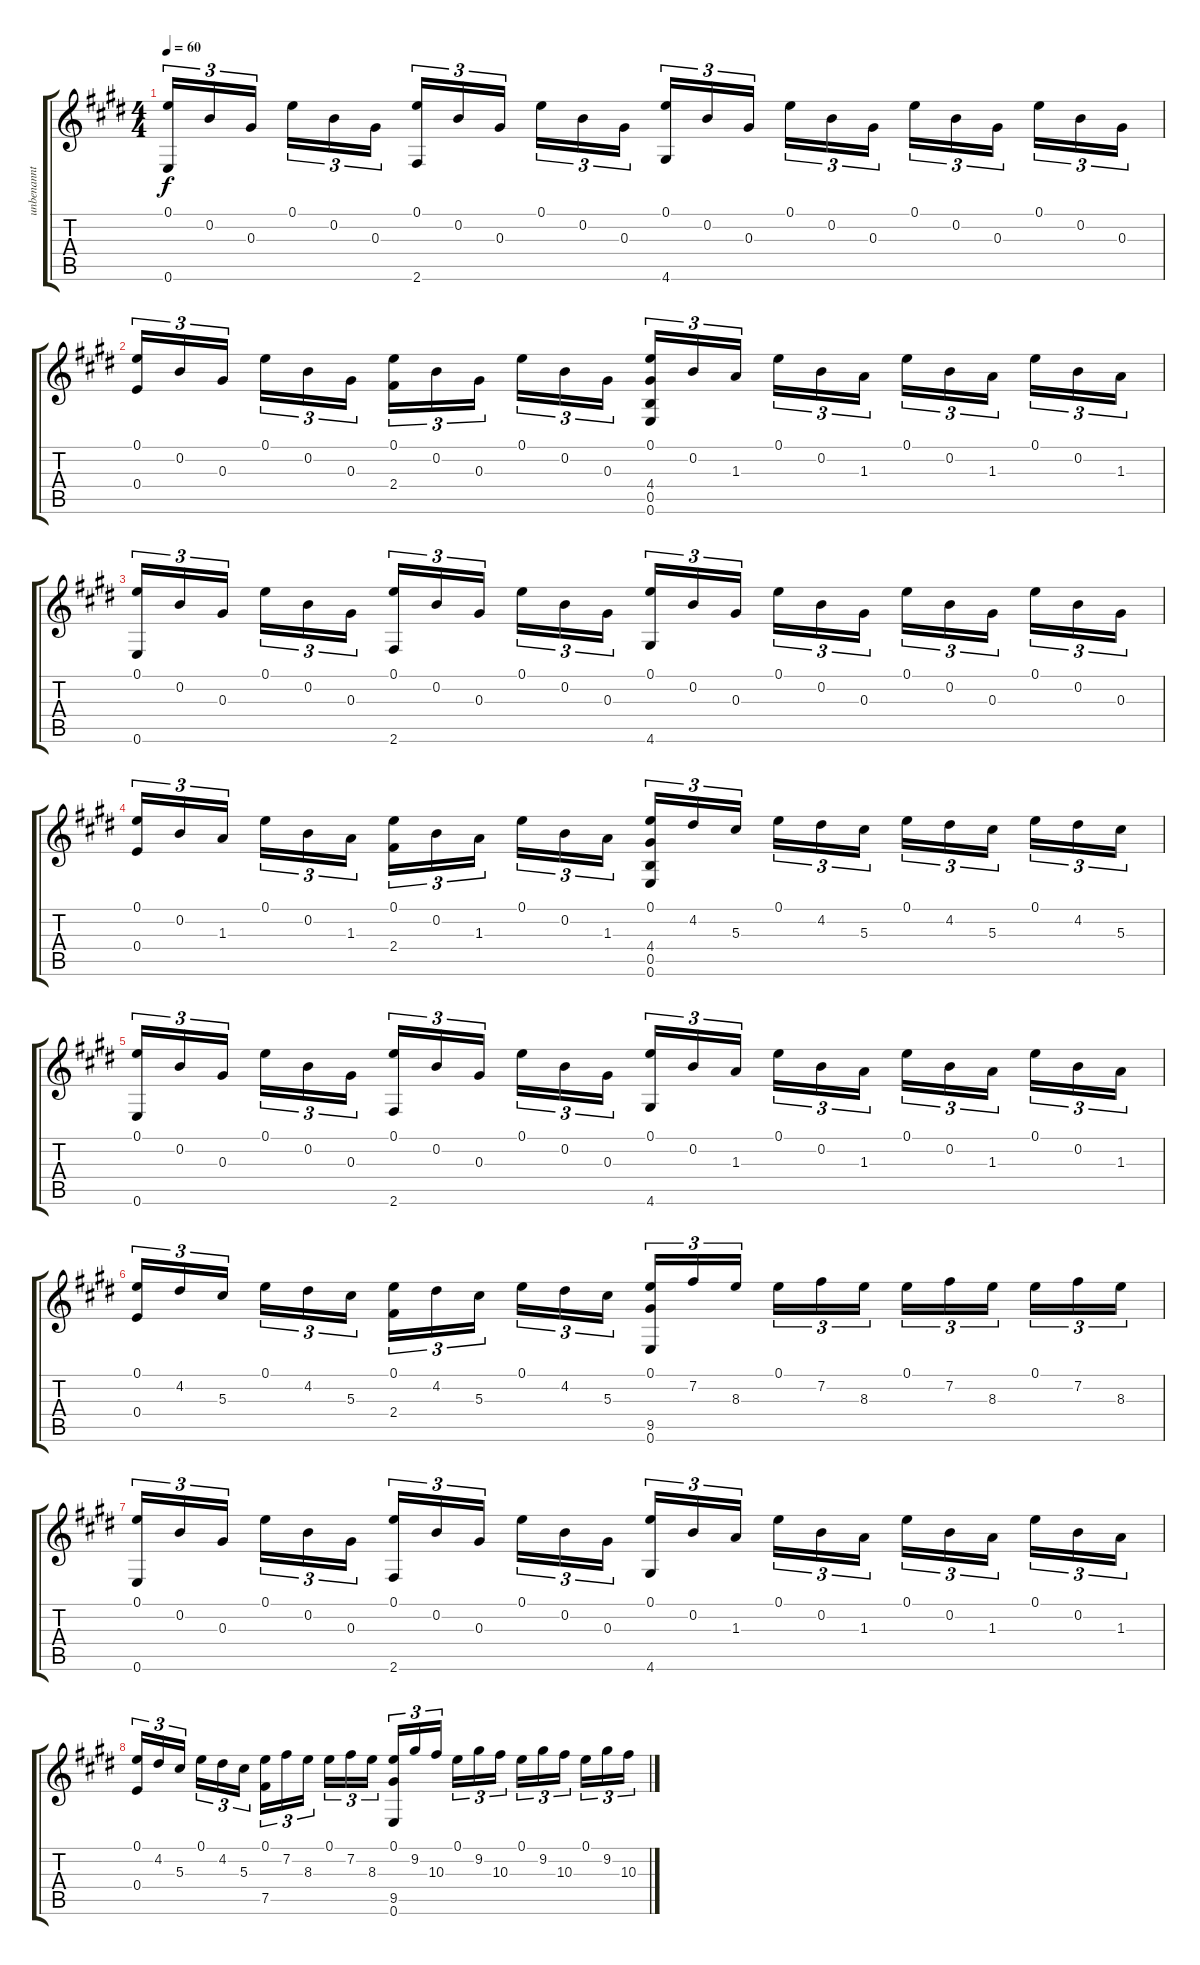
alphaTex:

\track ("unbenannt" "unbenannt") {instrument acousticguitarnylon}
\staff {score tabs}
\tuning (E4 B3 Ab3 E3 B2 E2) {hide}
\ts (4 4)
\tempo 60
\clef g2
\ks e
(0.1 0.6).16{tu (3 2) dy f} 0.2.16{tu (3 2)} 0.3.16{tu (3 2)} 0.1.16{tu (3 2)} 0.2.16{tu (3 2)} 0.3.16{tu (3 2)} (0.1 2.6).16{tu (3 2)} 0.2.16{tu (3 2)} 0.3.16{tu (3 2)} 0.1.16{tu (3 2)} 0.2.16{tu (3 2)} 0.3.16{tu (3 2)} (0.1 4.6).16{tu (3 2)} 0.2.16{tu (3 2)} 0.3.16{tu (3 2)} 0.1.16{tu (3 2)} 0.2.16{tu (3 2)} 0.3.16{tu (3 2)} 0.1.16{tu (3 2)} 0.2.16{tu (3 2)} 0.3.16{tu (3 2)} 0.1.16{tu (3 2)} 0.2.16{tu (3 2)} 0.3.16{tu (3 2)} |
(0.1 0.4).16{tu (3 2)} 0.2.16{tu (3 2)} 0.3.16{tu (3 2)} 0.1.16{tu (3 2)} 0.2.16{tu (3 2)} 0.3.16{tu (3 2)} (0.1 2.4).16{tu (3 2)} 0.2.16{tu (3 2)} 0.3.16{tu (3 2)} 0.1.16{tu (3 2)} 0.2.16{tu (3 2)} 0.3.16{tu (3 2)} (0.1 4.4 0.5 0.6).16{tu (3 2)} 0.2.16{tu (3 2)} 1.3.16{tu (3 2)} 0.1.16{tu (3 2)} 0.2.16{tu (3 2)} 1.3.16{tu (3 2)} 0.1.16{tu (3 2)} 0.2.16{tu (3 2)} 1.3.16{tu (3 2)} 0.1.16{tu (3 2)} 0.2.16{tu (3 2)} 1.3.16{tu (3 2)} |
(0.1 0.6).16{tu (3 2)} 0.2.16{tu (3 2)} 0.3.16{tu (3 2)} 0.1.16{tu (3 2)} 0.2.16{tu (3 2)} 0.3.16{tu (3 2)} (0.1 2.6).16{tu (3 2)} 0.2.16{tu (3 2)} 0.3.16{tu (3 2)} 0.1.16{tu (3 2)} 0.2.16{tu (3 2)} 0.3.16{tu (3 2)} (0.1 4.6).16{tu (3 2)} 0.2.16{tu (3 2)} 0.3.16{tu (3 2)} 0.1.16{tu (3 2)} 0.2.16{tu (3 2)} 0.3.16{tu (3 2)} 0.1.16{tu (3 2)} 0.2.16{tu (3 2)} 0.3.16{tu (3 2)} 0.1.16{tu (3 2)} 0.2.16{tu (3 2)} 0.3.16{tu (3 2)} |
(0.1 0.4).16{tu (3 2)} 0.2.16{tu (3 2)} 1.3.16{tu (3 2)} 0.1.16{tu (3 2)} 0.2.16{tu (3 2)} 1.3.16{tu (3 2)} (0.1 2.4).16{tu (3 2)} 0.2.16{tu (3 2)} 1.3.16{tu (3 2)} 0.1.16{tu (3 2)} 0.2.16{tu (3 2)} 1.3.16{tu (3 2)} (0.1 4.4 0.5 0.6).16{tu (3 2)} 4.2.16{tu (3 2)} 5.3.16{tu (3 2)} 0.1.16{tu (3 2)} 4.2.16{tu (3 2)} 5.3.16{tu (3 2)} 0.1.16{tu (3 2)} 4.2.16{tu (3 2)} 5.3.16{tu (3 2)} 0.1.16{tu (3 2)} 4.2.16{tu (3 2)} 5.3.16{tu (3 2)} |
(0.1 0.6).16{tu (3 2)} 0.2.16{tu (3 2)} 0.3.16{tu (3 2)} 0.1.16{tu (3 2)} 0.2.16{tu (3 2)} 0.3.16{tu (3 2)} (0.1 2.6).16{tu (3 2)} 0.2.16{tu (3 2)} 0.3.16{tu (3 2)} 0.1.16{tu (3 2)} 0.2.16{tu (3 2)} 0.3.16{tu (3 2)} (0.1 4.6).16{tu (3 2)} 0.2.16{tu (3 2)} 1.3.16{tu (3 2)} 0.1.16{tu (3 2)} 0.2.16{tu (3 2)} 1.3.16{tu (3 2)} 0.1.16{tu (3 2)} 0.2.16{tu (3 2)} 1.3.16{tu (3 2)} 0.1.16{tu (3 2)} 0.2.16{tu (3 2)} 1.3.16{tu (3 2)} |
(0.1 0.4).16{tu (3 2)} 4.2.16{tu (3 2)} 5.3.16{tu (3 2)} 0.1.16{tu (3 2)} 4.2.16{tu (3 2)} 5.3.16{tu (3 2)} (0.1 2.4).16{tu (3 2)} 4.2.16{tu (3 2)} 5.3.16{tu (3 2)} 0.1.16{tu (3 2)} 4.2.16{tu (3 2)} 5.3.16{tu (3 2)} (0.1 9.5 0.6).16{tu (3 2)} 7.2.16{tu (3 2)} 8.3.16{tu (3 2)} 0.1.16{tu (3 2)} 7.2.16{tu (3 2)} 8.3.16{tu (3 2)} 0.1.16{tu (3 2)} 7.2.16{tu (3 2)} 8.3.16{tu (3 2)} 0.1.16{tu (3 2)} 7.2.16{tu (3 2)} 8.3.16{tu (3 2)} |
(0.1 0.6).16{tu (3 2)} 0.2.16{tu (3 2)} 0.3.16{tu (3 2)} 0.1.16{tu (3 2)} 0.2.16{tu (3 2)} 0.3.16{tu (3 2)} (0.1 2.6).16{tu (3 2)} 0.2.16{tu (3 2)} 0.3.16{tu (3 2)} 0.1.16{tu (3 2)} 0.2.16{tu (3 2)} 0.3.16{tu (3 2)} (0.1 4.6).16{tu (3 2)} 0.2.16{tu (3 2)} 1.3.16{tu (3 2)} 0.1.16{tu (3 2)} 0.2.16{tu (3 2)} 1.3.16{tu (3 2)} 0.1.16{tu (3 2)} 0.2.16{tu (3 2)} 1.3.16{tu (3 2)} 0.1.16{tu (3 2)} 0.2.16{tu (3 2)} 1.3.16{tu (3 2)} |
(0.1 0.4).16{tu (3 2)} 4.2.16{tu (3 2)} 5.3.16{tu (3 2)} 0.1.16{tu (3 2)} 4.2.16{tu (3 2)} 5.3.16{tu (3 2)} (0.1 7.5).16{tu (3 2)} 7.2.16{tu (3 2)} 8.3.16{tu (3 2)} 0.1.16{tu (3 2)} 7.2.16{tu (3 2)} 8.3.16{tu (3 2)} (0.1 9.5 0.6).16{tu (3 2)} 9.2.16{tu (3 2)} 10.3.16{tu (3 2)} 0.1.16{tu (3 2)} 9.2.16{tu (3 2)} 10.3.16{tu (3 2)} 0.1.16{tu (3 2)} 9.2.16{tu (3 2)} 10.3.16{tu (3 2)} 0.1.16{tu (3 2)} 9.2.16{tu (3 2)} 10.3.16{tu (3 2)}
